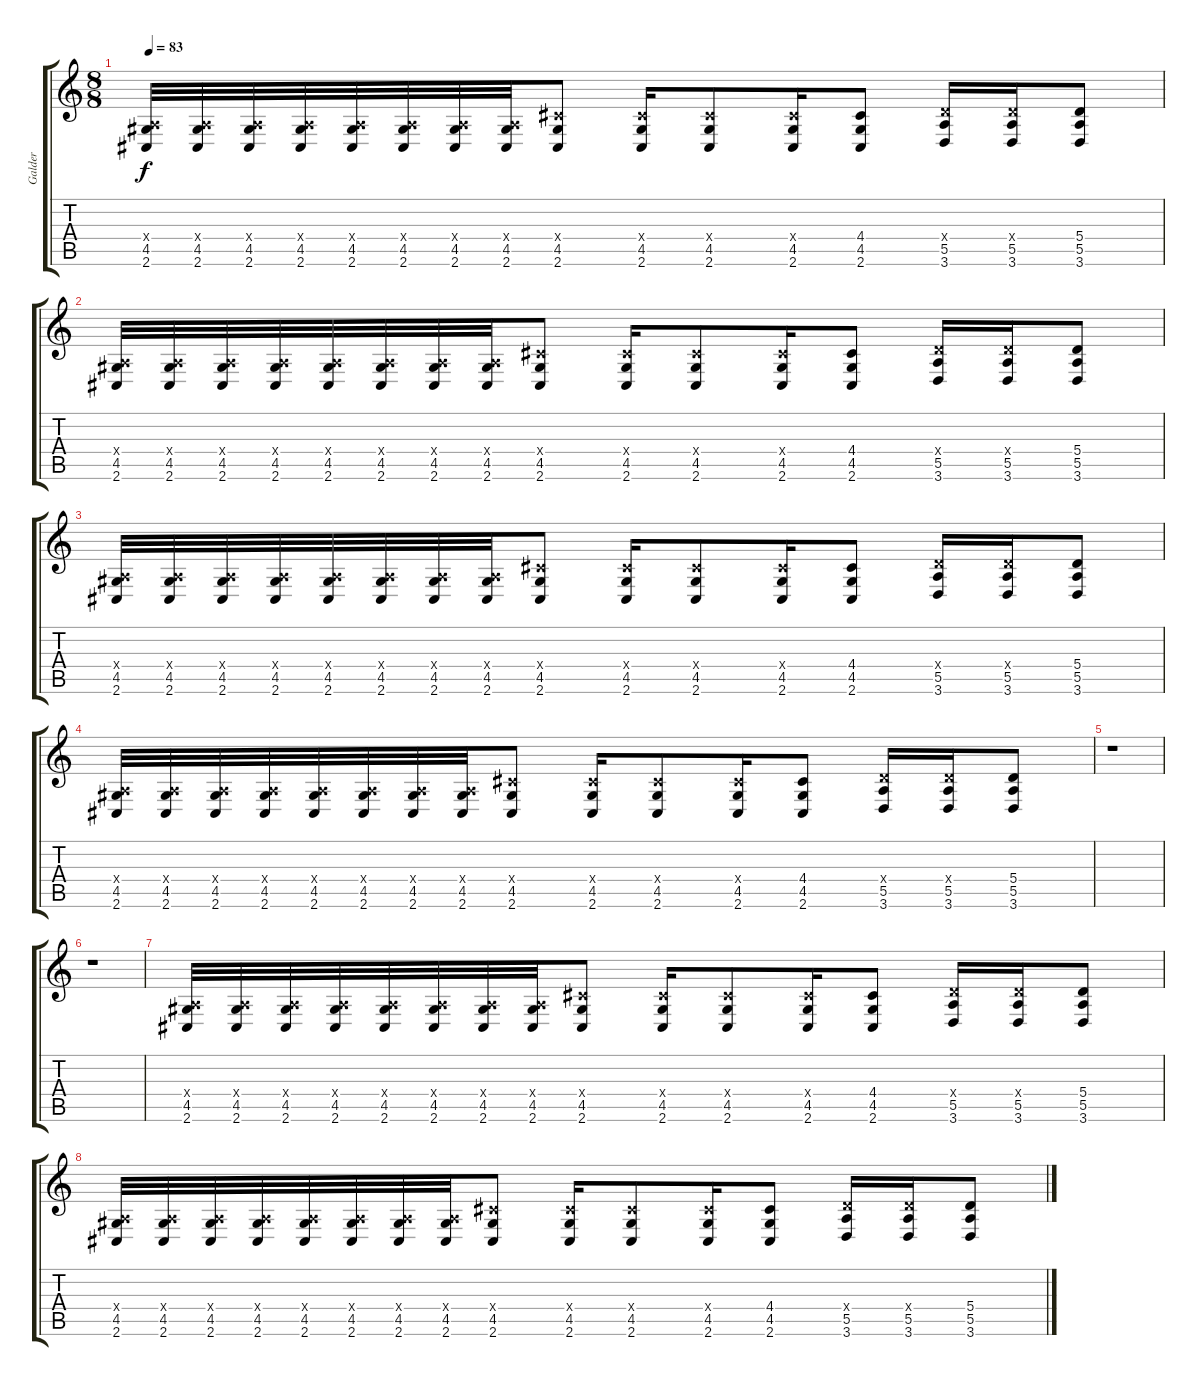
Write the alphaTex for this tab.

\track ("Galder" "Galder") {instrument overdrivenguitar}
\staff {score tabs}
\tuning (B3 Gb3 D3 A2 E2 B1) {hide}
\ts (8 8)
\tempo 83
\clef g2
\ks c
(0.4{x} 4.5 2.6).32{dy f} (0.4{x} 4.5 2.6).32 (0.4{x} 4.5 2.6).32 (0.4{x} 4.5 2.6).32 (0.4{x} 4.5 2.6).32 (0.4{x} 4.5 2.6).32 (0.4{x} 4.5 2.6).32 (0.4{x} 4.5 2.6).32 (4.4{x} 4.5 2.6).8 (4.4{x} 4.5 2.6).16 (4.4{x} 4.5 2.6).8 (4.4{x} 4.5 2.6).16 (4.4 4.5 2.6).8 (5.4{x} 5.5 3.6).16 (5.4{x} 5.5 3.6).16 (5.4 5.5 3.6).8 |
(0.4{x} 4.5 2.6).32 (0.4{x} 4.5 2.6).32 (0.4{x} 4.5 2.6).32 (0.4{x} 4.5 2.6).32 (0.4{x} 4.5 2.6).32 (0.4{x} 4.5 2.6).32 (0.4{x} 4.5 2.6).32 (0.4{x} 4.5 2.6).32 (4.4{x} 4.5 2.6).8 (4.4{x} 4.5 2.6).16 (4.4{x} 4.5 2.6).8 (4.4{x} 4.5 2.6).16 (4.4 4.5 2.6).8 (5.4{x} 5.5 3.6).16 (5.4{x} 5.5 3.6).16 (5.4 5.5 3.6).8 |
(0.4{x} 4.5 2.6).32 (0.4{x} 4.5 2.6).32 (0.4{x} 4.5 2.6).32 (0.4{x} 4.5 2.6).32 (0.4{x} 4.5 2.6).32 (0.4{x} 4.5 2.6).32 (0.4{x} 4.5 2.6).32 (0.4{x} 4.5 2.6).32 (4.4{x} 4.5 2.6).8 (4.4{x} 4.5 2.6).16 (4.4{x} 4.5 2.6).8 (4.4{x} 4.5 2.6).16 (4.4 4.5 2.6).8 (5.4{x} 5.5 3.6).16 (5.4{x} 5.5 3.6).16 (5.4 5.5 3.6).8 |
(0.4{x} 4.5 2.6).32 (0.4{x} 4.5 2.6).32 (0.4{x} 4.5 2.6).32 (0.4{x} 4.5 2.6).32 (0.4{x} 4.5 2.6).32 (0.4{x} 4.5 2.6).32 (0.4{x} 4.5 2.6).32 (0.4{x} 4.5 2.6).32 (4.4{x} 4.5 2.6).8 (4.4{x} 4.5 2.6).16 (4.4{x} 4.5 2.6).8 (4.4{x} 4.5 2.6).16 (4.4 4.5 2.6).8 (5.4{x} 5.5 3.6).16 (5.4{x} 5.5 3.6).16 (5.4 5.5 3.6).8 |
r.1 |
r.1 |
(0.4{x} 4.5 2.6).32 (0.4{x} 4.5 2.6).32 (0.4{x} 4.5 2.6).32 (0.4{x} 4.5 2.6).32 (0.4{x} 4.5 2.6).32 (0.4{x} 4.5 2.6).32 (0.4{x} 4.5 2.6).32 (0.4{x} 4.5 2.6).32 (4.4{x} 4.5 2.6).8 (4.4{x} 4.5 2.6).16 (4.4{x} 4.5 2.6).8 (4.4{x} 4.5 2.6).16 (4.4 4.5 2.6).8 (5.4{x} 5.5 3.6).16 (5.4{x} 5.5 3.6).16 (5.4 5.5 3.6).8 |
(0.4{x} 4.5 2.6).32 (0.4{x} 4.5 2.6).32 (0.4{x} 4.5 2.6).32 (0.4{x} 4.5 2.6).32 (0.4{x} 4.5 2.6).32 (0.4{x} 4.5 2.6).32 (0.4{x} 4.5 2.6).32 (0.4{x} 4.5 2.6).32 (4.4{x} 4.5 2.6).8 (4.4{x} 4.5 2.6).16 (4.4{x} 4.5 2.6).8 (4.4{x} 4.5 2.6).16 (4.4 4.5 2.6).8 (5.4{x} 5.5 3.6).16 (5.4{x} 5.5 3.6).16 (5.4 5.5 3.6).8
